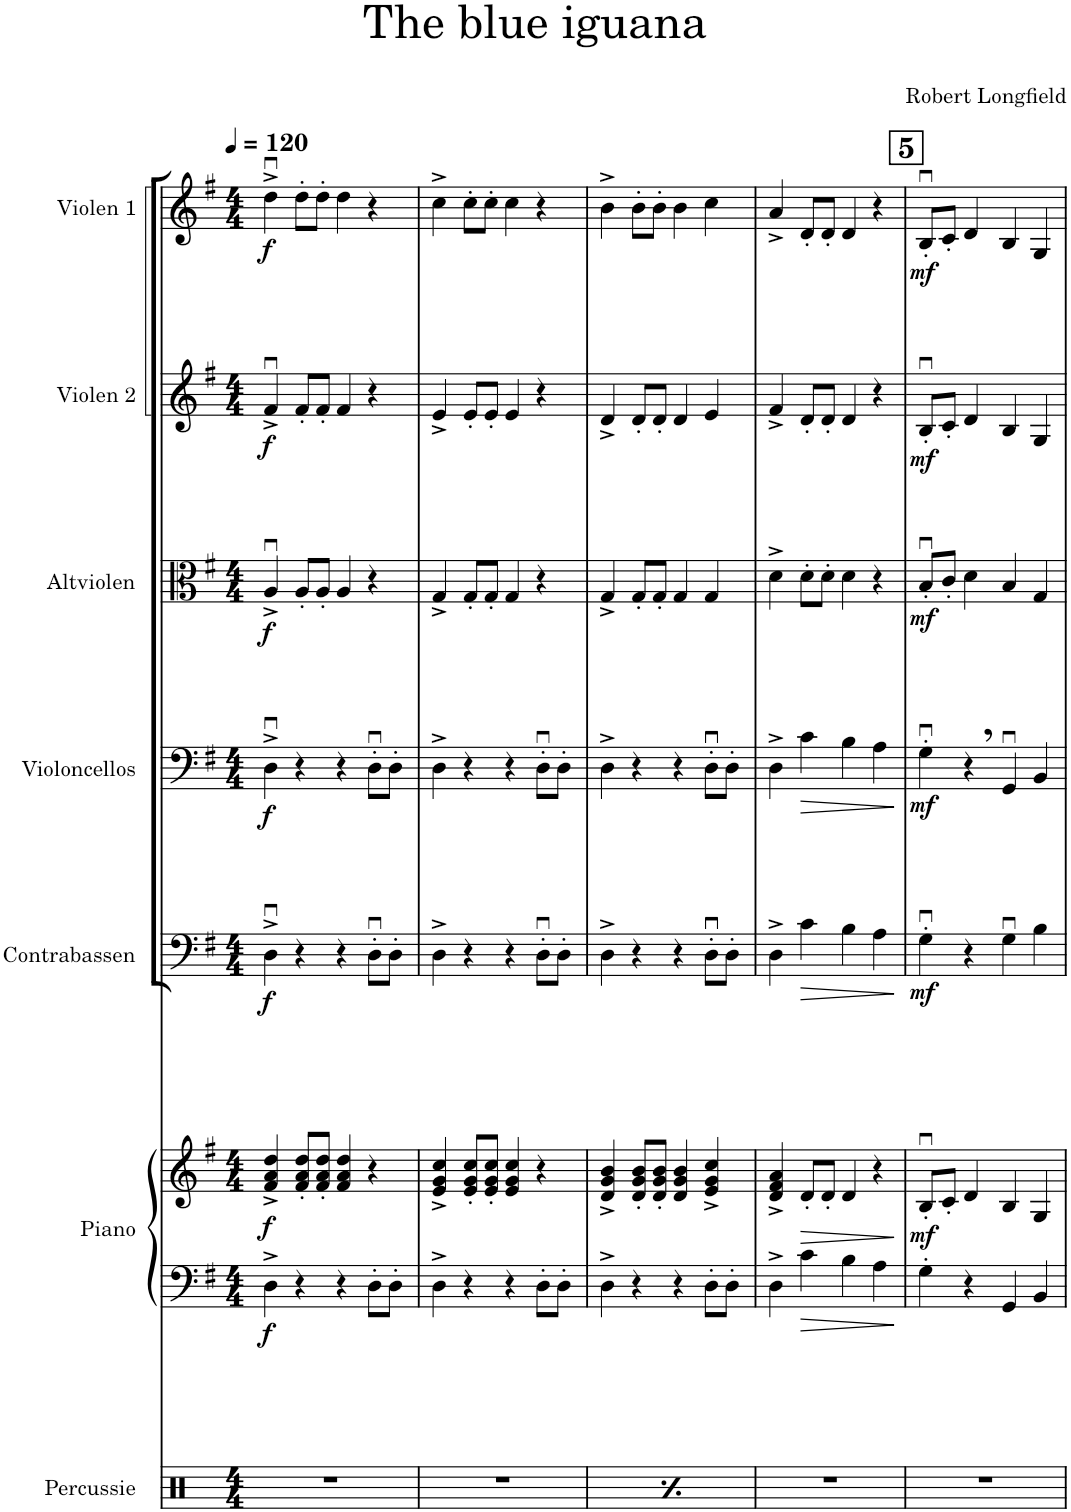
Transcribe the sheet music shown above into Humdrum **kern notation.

**kern	**kern	**kern	**dynam	**kern	**dynam	**kern	**dynam	**kern	**dynam	**kern	**dynam	**kern	**dynam
*part7	*part6	*part6	*part6	*part5	*part5	*part4	*part4	*part3	*part3	*part2	*part2	*part1	*part1
*staff8	*staff7	*staff6	*staff6/7	*staff5	*staff5	*staff4	*staff4	*staff3	*staff3	*staff2	*staff2	*staff1	*staff1
*I"Percussie	*I"Piano	*	*	*I"Contrabassen	*	*I"Violoncellos	*	*I"Altviolen	*	*I"Violen 2	*	*I"Violen 1	*
*I'Perc.	*I'Pno.	*	*	*I'Ca. Bsn.	*	*	*	*I'A. Vln.	*	*I'Vln. 2	*	*I'Vln. 1	*
*clefX	*clefF4	*clefG2	*	*clefF4	*	*clefF4	*	*clefC3	*	*clefG2	*	*clefG2	*
*	*	*	*	*Trd7c12	*	*	*	*	*	*	*	*	*
*k[]	*k[f#]	*k[f#]	*	*k[f#]	*	*k[f#]	*	*k[f#]	*	*k[f#]	*	*k[f#]	*
*M4/4	*M4/4	*M4/4	*	*M4/4	*	*M4/4	*	*M4/4	*	*M4/4	*	*M4/4	*
*MM120	*MM120	*MM120	*	*MM120	*	*MM120	*	*MM120	*	*MM120	*	*MM120	*
=1	=1	=1	=1	=1	=1	=1	=1	=1	=1	=1	=1	=1	=1
!	!	!	!LO:DY:b=2	!	!	!	!	!	!	!	!	!	!
!	!	!	!LO:DY:n=1:b	!	!LO:DY:b	!	!LO:DY:b	!	!LO:DY:b	!	!LO:DY:b	!	!LO:DY:b
1r	4D^\	4f#/^ 4a/^ 4dd/^	f f	4Du^\	f	4Du^\	f	4Au^/	f	4f#u^/	f	4ddu^\	f
.	4r	8f#/' 8a/' 8dd/'L	.	4r	.	4r	.	8A'/L	.	8f#'/L	.	8dd'\L	.
.	.	8f#/' 8a/' 8dd/'J	.	.	.	.	.	8A'/J	.	8f#'/J	.	8dd'\J	.
.	4r	4f#/ 4a/ 4dd/	.	4r	.	4r	.	4A/	.	4f#/	.	4dd\	.
.	8D'\L	4r	.	8Du'\L	.	8Du'\L	.	4r	.	4r	.	4r	.
.	8D'\J	.	.	8D'\J	.	8D'\J	.	.	.	.	.	.	.
=2	=2	=2	=2	=2	=2	=2	=2	=2	=2	=2	=2	=2	=2
1r	4D^\	4e/^ 4g/^ 4cc/^	.	4D^\	.	4D^\	.	4G^/	.	4e^/	.	4cc^\	.
.	4r	8e/' 8g/' 8cc/'L	.	4r	.	4r	.	8G'/L	.	8e'/L	.	8cc'\L	.
.	.	8e/' 8g/' 8cc/'J	.	.	.	.	.	8G'/J	.	8e'/J	.	8cc'\J	.
.	4r	4e/ 4g/ 4cc/	.	4r	.	4r	.	4G/	.	4e/	.	4cc\	.
.	8D'\L	4r	.	8Du'\L	.	8Du'\L	.	4r	.	4r	.	4r	.
.	8D'\J	.	.	8D'\J	.	8D'\J	.	.	.	.	.	.	.
=3	=3	=3	=3	=3	=3	=3	=3	=3	=3	=3	=3	=3	=3
1r	4D^\	4d/^ 4g/^ 4b/^	.	4D^\	.	4D^\	.	4G^/	.	4d^/	.	4b^\	.
.	4r	8d/' 8g/' 8b/'L	.	4r	.	4r	.	8G'/L	.	8d'/L	.	8b'\L	.
.	.	8d/' 8g/' 8b/'J	.	.	.	.	.	8G'/J	.	8d'/J	.	8b'\J	.
.	4r	4d/ 4g/ 4b/	.	4r	.	4r	.	4G/	.	4d/	.	4b\	.
.	8D'\L	4e/^ 4g/^ 4cc/^	.	8Du'\L	.	8Du'\L	.	4G/	.	4e/	.	4cc\	.
.	8D'\J	.	.	8D'\J	.	8D'\J	.	.	.	.	.	.	.
=4	=4	=4	=4	=4	=4	=4	=4	=4	=4	=4	=4	=4	=4
1r	4D^\	4d/^ 4f#/^ 4a/^	.	4D^\	.	4D^\	.	4d^\	.	4f#^/	.	4a^/	.
!	!	!	!LO:HP:b	!	!LO:HP:b	!	!LO:HP:b	!	!	!	!	!	!
.	4c\	8d'/L	>	4c\	>	4c\	>	8d'\L	.	8d'/L	.	8d'/L	.
.	.	8d'/J	.	.	.	.	.	8d'\J	.	8d'/J	.	8d'/J	.
.	4B\	4d/	.	4B\	.	4B\	.	4d\	.	4d/	.	4d/	.
.	4A\	4r	.	4A\	.	4A\	.	4r	.	4r	.	4r	.
.	.	.	]	.	]	.	]	.	.	.	.	.	.
!!LO:REH:place=s1:a:B:cj:fs=14:t=5
=5	=5	=5	=5	=5	=5	=5	=5	=5	=5	=5	=5	=5	=5
!	!	!	!LO:DY:b	!	!LO:DY:b	!	!LO:DY:b	!	!LO:DY:b	!	!LO:DY:b	!	!LO:DY:b
1r	4G'\	8Bu'/L	mf	4Gu'\	mf	4Gu'\	mf	8Bu'/L	mf	8Bu'/L	mf	8Bu'/L	mf
.	.	8c'/J	.	.	.	.	.	8c'/J	.	8c'/J	.	8c'/J	.
.	4r	4d/	.	4r	.	4r	.	4d\	.	4d/	.	4d/	.
.	4GG/	4B/	.	4Gu\	.	4GGu/	.	4B/	.	4B/	.	4B/	.
.	4BB/	4G/	.	4B\	.	4BB/	.	4G/	.	4G/	.	4G/	.
=	=	=	=	=	=	=	=	=	=	=	=	=	=
*-	*-	*-	*-	*-	*-	*-	*-	*-	*-	*-	*-	*-	*-
